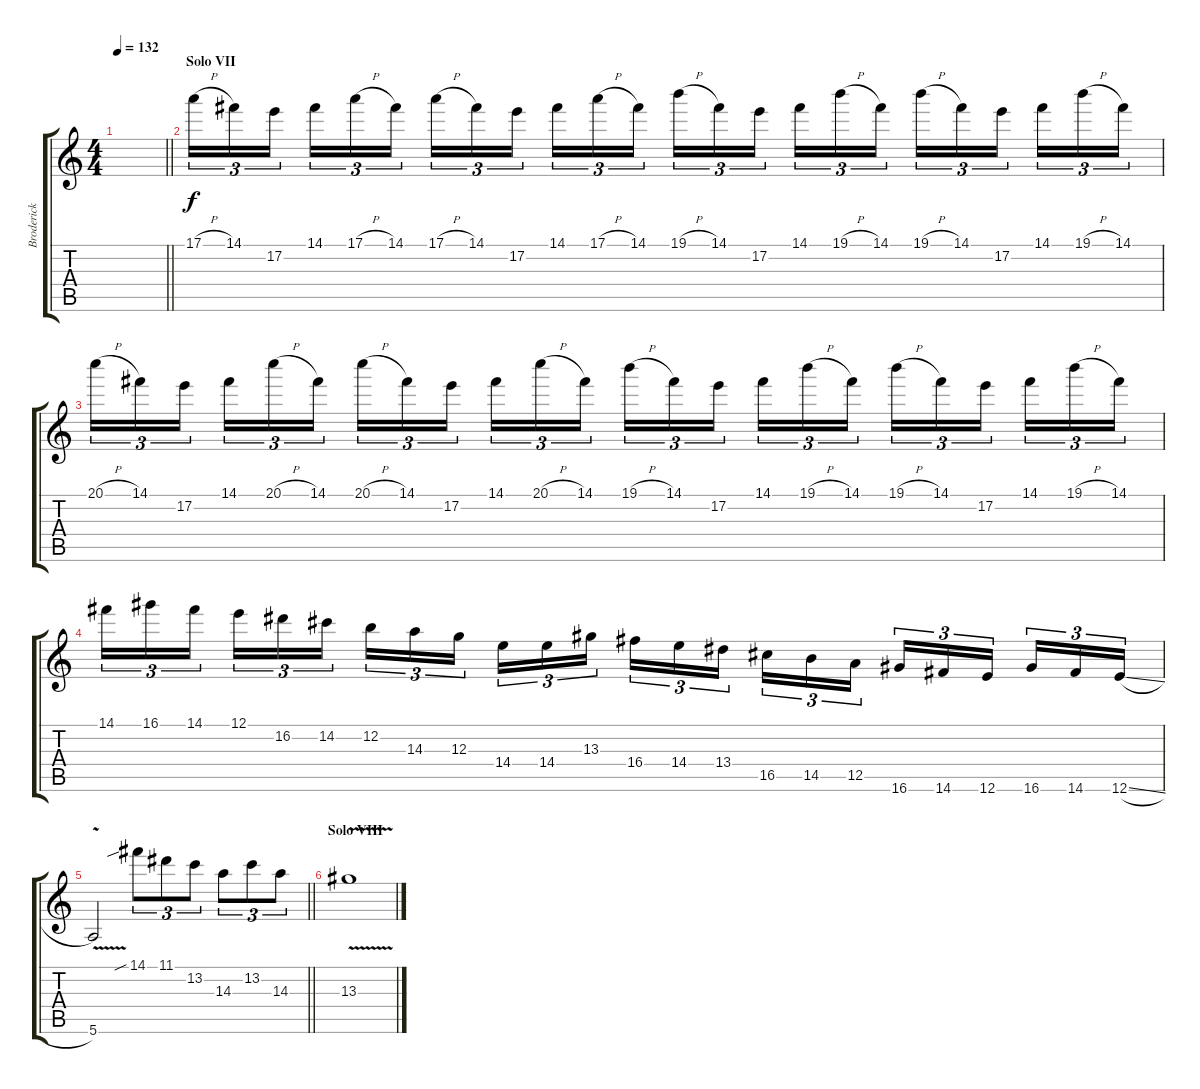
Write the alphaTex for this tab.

\track ("Broderick Lead" "Broderick ") {instrument distortionguitar}
\staff {score tabs}
\tuning (E4 B3 G3 D3 A2 E2) {hide}
\ts (4 4)
\tempo 132
\clef g2
\barLineRight lightlight
\ks c
|
\section ("" "Solo VII")
17.1{h}.16{tu (3 2)} 14.1.16{tu (3 2)} 17.2.16{tu (3 2) beam splitsecondary} 14.1.16{tu (3 2)} 17.1{h}.16{tu (3 2)} 14.1.16{tu (3 2)} 17.1{h}.16{tu (3 2)} 14.1.16{tu (3 2)} 17.2.16{tu (3 2) beam splitsecondary} 14.1.16{tu (3 2)} 17.1{h}.16{tu (3 2)} 14.1.16{tu (3 2)} 19.1{h}.16{tu (3 2)} 14.1.16{tu (3 2)} 17.2.16{tu (3 2) beam splitsecondary} 14.1.16{tu (3 2)} 19.1{h}.16{tu (3 2)} 14.1.16{tu (3 2)} 19.1{h}.16{tu (3 2)} 14.1.16{tu (3 2)} 17.2.16{tu (3 2) beam splitsecondary} 14.1.16{tu (3 2)} 19.1{h}.16{tu (3 2)} 14.1.16{tu (3 2)} |
20.1{h}.16{tu (3 2)} 14.1.16{tu (3 2)} 17.2.16{tu (3 2) beam splitsecondary} 14.1.16{tu (3 2)} 20.1{h}.16{tu (3 2)} 14.1.16{tu (3 2)} 20.1{h}.16{tu (3 2)} 14.1.16{tu (3 2)} 17.2.16{tu (3 2) beam splitsecondary} 14.1.16{tu (3 2)} 20.1{h}.16{tu (3 2)} 14.1.16{tu (3 2)} 19.1{h}.16{tu (3 2)} 14.1.16{tu (3 2)} 17.2.16{tu (3 2) beam splitsecondary} 14.1.16{tu (3 2)} 19.1{h}.16{tu (3 2)} 14.1.16{tu (3 2)} 19.1{h}.16{tu (3 2)} 14.1.16{tu (3 2)} 17.2.16{tu (3 2) beam splitsecondary} 14.1.16{tu (3 2)} 19.1{h}.16{tu (3 2)} 14.1.16{tu (3 2)} |
14.1.16{tu (3 2)} 16.1.16{tu (3 2)} 14.1.16{tu (3 2) beam splitsecondary} 12.1.16{tu (3 2)} 16.2.16{tu (3 2)} 14.2.16{tu (3 2)} 12.2.16{tu (3 2)} 14.3.16{tu (3 2)} 12.3.16{tu (3 2) beam splitsecondary} 14.4.16{tu (3 2)} 14.4.16{tu (3 2)} 13.3.16{tu (3 2)} 16.4.16{tu (3 2)} 14.4.16{tu (3 2)} 13.4.16{tu (3 2) beam splitsecondary} 16.5.16{tu (3 2)} 14.5.16{tu (3 2)} 12.5.16{tu (3 2)} 16.6.16{tu (3 2)} 14.6.16{tu (3 2)} 12.6.16{tu (3 2) beam splitsecondary} 16.6.16{tu (3 2)} 14.6.16{tu (3 2)} 12.6{sl}.16{tu (3 2)} |
\barLineRight lightlight
5.6{v}.2 14.1{sib}.8{tu (3 2)} 11.1.8{tu (3 2)} 13.2.8{tu (3 2)} 14.3.8{tu (3 2)} 13.2.8{tu (3 2)} 14.3.8{tu (3 2)} |
\section ("" "Solo VIII")
13.3{v}.1
